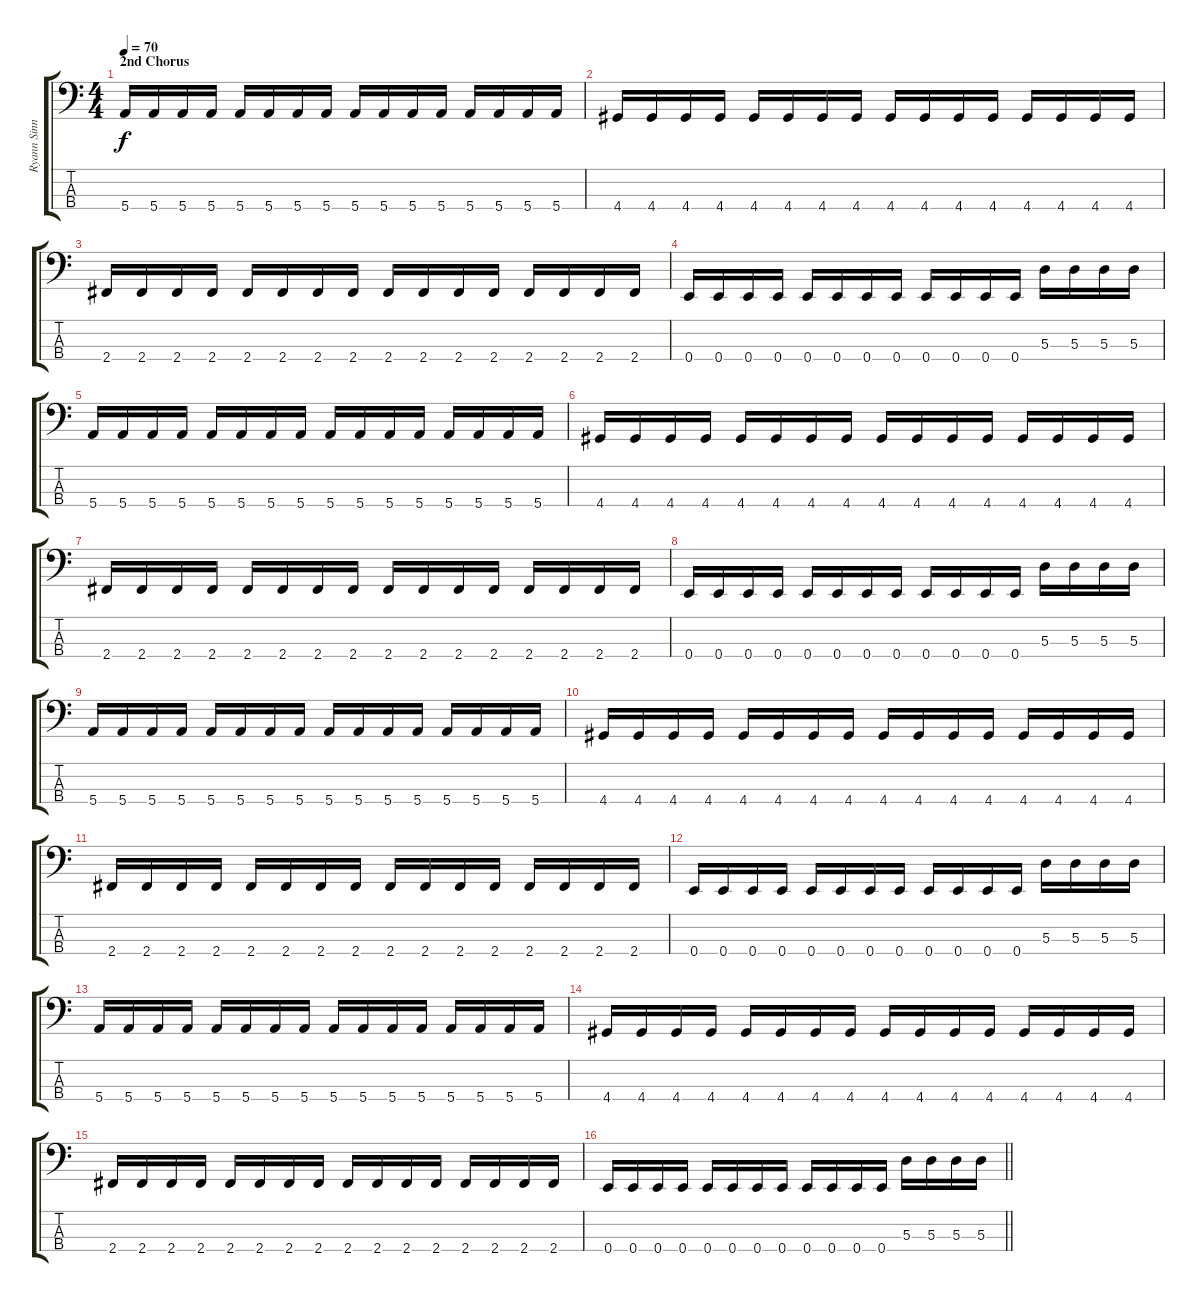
\track ("Ryann Sinn (Bass)" "Ryann Sinn") {instrument electricbassfinger}
\staff {score tabs}
\tuning (G2 D2 A1 E1) {hide}
\ts (4 4)
\section ("" "2nd Chorus")
\tempo 70
\clef f4
\ks c
5.4.16{dy f} 5.4.16 5.4.16 5.4.16 5.4.16 5.4.16 5.4.16 5.4.16 5.4.16 5.4.16 5.4.16 5.4.16 5.4.16 5.4.16 5.4.16 5.4.16 |
4.4.16 4.4.16 4.4.16 4.4.16 4.4.16 4.4.16 4.4.16 4.4.16 4.4.16 4.4.16 4.4.16 4.4.16 4.4.16 4.4.16 4.4.16 4.4.16 |
2.4.16 2.4.16 2.4.16 2.4.16 2.4.16 2.4.16 2.4.16 2.4.16 2.4.16 2.4.16 2.4.16 2.4.16 2.4.16 2.4.16 2.4.16 2.4.16 |
0.4.16 0.4.16 0.4.16 0.4.16 0.4.16 0.4.16 0.4.16 0.4.16 0.4.16 0.4.16 0.4.16 0.4.16 5.3.16 5.3.16 5.3.16 5.3.16 |
5.4.16 5.4.16 5.4.16 5.4.16 5.4.16 5.4.16 5.4.16 5.4.16 5.4.16 5.4.16 5.4.16 5.4.16 5.4.16 5.4.16 5.4.16 5.4.16 |
4.4.16 4.4.16 4.4.16 4.4.16 4.4.16 4.4.16 4.4.16 4.4.16 4.4.16 4.4.16 4.4.16 4.4.16 4.4.16 4.4.16 4.4.16 4.4.16 |
2.4.16 2.4.16 2.4.16 2.4.16 2.4.16 2.4.16 2.4.16 2.4.16 2.4.16 2.4.16 2.4.16 2.4.16 2.4.16 2.4.16 2.4.16 2.4.16 |
0.4.16 0.4.16 0.4.16 0.4.16 0.4.16 0.4.16 0.4.16 0.4.16 0.4.16 0.4.16 0.4.16 0.4.16 5.3.16 5.3.16 5.3.16 5.3.16 |
5.4.16 5.4.16 5.4.16 5.4.16 5.4.16 5.4.16 5.4.16 5.4.16 5.4.16 5.4.16 5.4.16 5.4.16 5.4.16 5.4.16 5.4.16 5.4.16 |
4.4.16 4.4.16 4.4.16 4.4.16 4.4.16 4.4.16 4.4.16 4.4.16 4.4.16 4.4.16 4.4.16 4.4.16 4.4.16 4.4.16 4.4.16 4.4.16 |
2.4.16 2.4.16 2.4.16 2.4.16 2.4.16 2.4.16 2.4.16 2.4.16 2.4.16 2.4.16 2.4.16 2.4.16 2.4.16 2.4.16 2.4.16 2.4.16 |
0.4.16 0.4.16 0.4.16 0.4.16 0.4.16 0.4.16 0.4.16 0.4.16 0.4.16 0.4.16 0.4.16 0.4.16 5.3.16 5.3.16 5.3.16 5.3.16 |
5.4.16 5.4.16 5.4.16 5.4.16 5.4.16 5.4.16 5.4.16 5.4.16 5.4.16 5.4.16 5.4.16 5.4.16 5.4.16 5.4.16 5.4.16 5.4.16 |
4.4.16 4.4.16 4.4.16 4.4.16 4.4.16 4.4.16 4.4.16 4.4.16 4.4.16 4.4.16 4.4.16 4.4.16 4.4.16 4.4.16 4.4.16 4.4.16 |
2.4.16 2.4.16 2.4.16 2.4.16 2.4.16 2.4.16 2.4.16 2.4.16 2.4.16 2.4.16 2.4.16 2.4.16 2.4.16 2.4.16 2.4.16 2.4.16 |
\barLineRight lightlight
0.4.16 0.4.16 0.4.16 0.4.16 0.4.16 0.4.16 0.4.16 0.4.16 0.4.16 0.4.16 0.4.16 0.4.16 5.3.16 5.3.16 5.3.16 5.3.16
